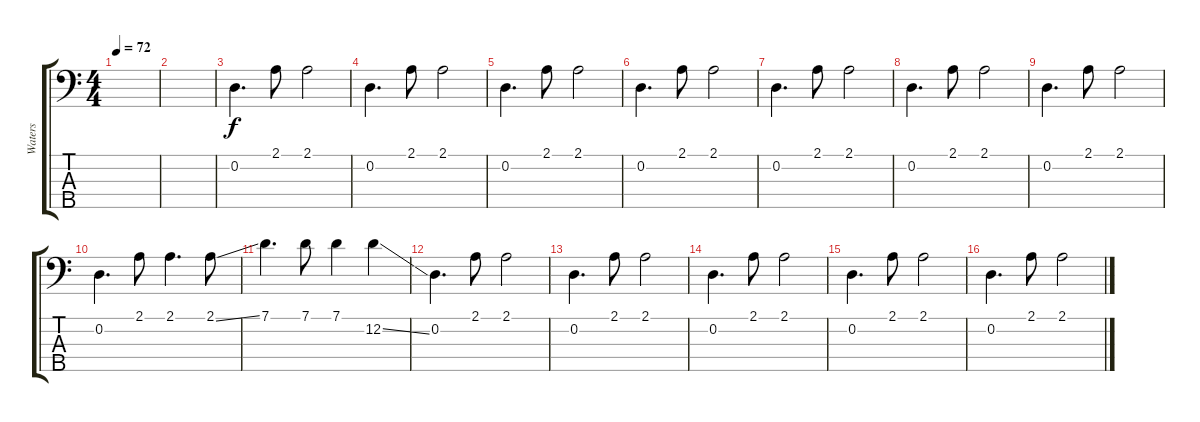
\track ("Waters" "Waters") {instrument fretlessbass}
\staff {score tabs}
\tuning (G2 D2 A1 E1 B0) {hide}
\ts (4 4)
\tempo 72
\clef f4
\ks c
|
|
0.2.4{d} 2.1.8 2.1.2 |
0.2.4{d} 2.1.8 2.1.2 |
0.2.4{d} 2.1.8 2.1.2 |
0.2.4{d} 2.1.8 2.1.2 |
0.2.4{d} 2.1.8 2.1.2 |
0.2.4{d} 2.1.8 2.1.2 |
0.2.4{d} 2.1.8 2.1.2 |
0.2.4{d} 2.1.8 2.1.4{d} 2.1{ss}.8 |
7.1.4{d} 7.1.8 7.1.4 12.2{ss}.4 |
0.2.4{d} 2.1.8 2.1.2 |
0.2.4{d} 2.1.8 2.1.2 |
0.2.4{d} 2.1.8 2.1.2 |
0.2.4{d} 2.1.8 2.1.2 |
0.2.4{d} 2.1.8 2.1.2
